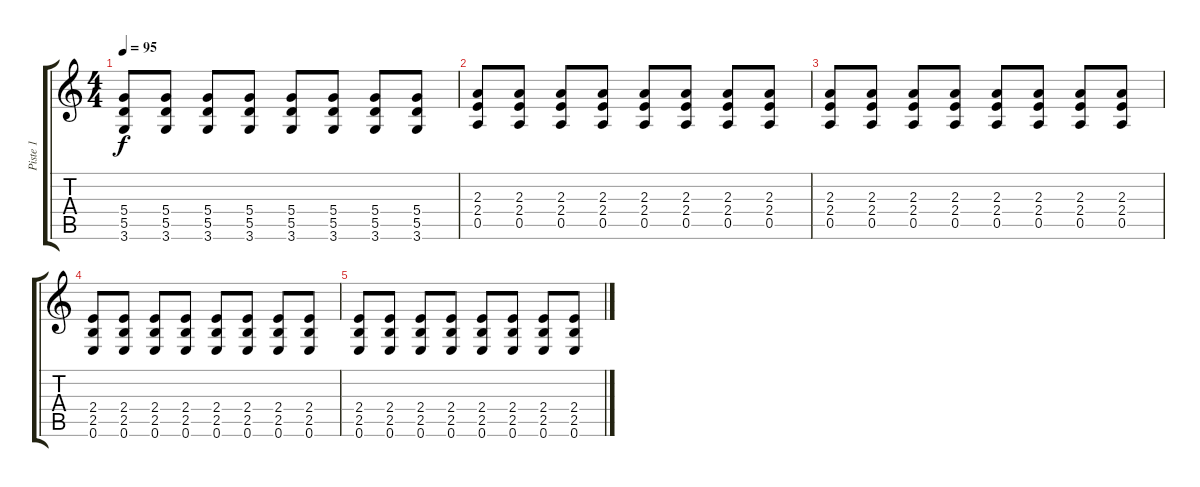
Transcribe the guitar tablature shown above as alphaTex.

\track ("Piste 1" "Piste 1") {instrument overdrivenguitar}
\staff {score tabs}
\tuning (E4 B3 G3 D3 A2 E2) {hide}
\ts (4 4)
\tempo 95
\clef g2
\ks c
(5.4 5.5 3.6).8{dy f} (5.4 5.5 3.6).8 (5.4 5.5 3.6).8 (5.4 5.5 3.6).8 (5.4 5.5 3.6).8 (5.4 5.5 3.6).8 (5.4 5.5 3.6).8 (5.4 5.5 3.6).8 |
(2.3 2.4 0.5).8{volume 0} (2.3 2.4 0.5).8 (2.3 2.4 0.5).8 (2.3 2.4 0.5).8 (2.3 2.4 0.5).8 (2.3 2.4 0.5).8 (2.3 2.4 0.5).8 (2.3 2.4 0.5).8 |
(2.3 2.4 0.5).8 (2.3 2.4 0.5).8 (2.3 2.4 0.5).8 (2.3 2.4 0.5).8 (2.3 2.4 0.5).8 (2.3 2.4 0.5).8 (2.3 2.4 0.5).8 (2.3 2.4 0.5).8 |
(2.4 2.5 0.6).8 (2.4 2.5 0.6).8 (2.4 2.5 0.6).8 (2.4 2.5 0.6).8 (2.4 2.5 0.6).8 (2.4 2.5 0.6).8 (2.4 2.5 0.6).8 (2.4 2.5 0.6).8 |
(2.4 2.5 0.6).8 (2.4 2.5 0.6).8 (2.4 2.5 0.6).8 (2.4 2.5 0.6).8 (2.4 2.5 0.6).8 (2.4 2.5 0.6).8 (2.4 2.5 0.6).8 (2.4 2.5 0.6).8
